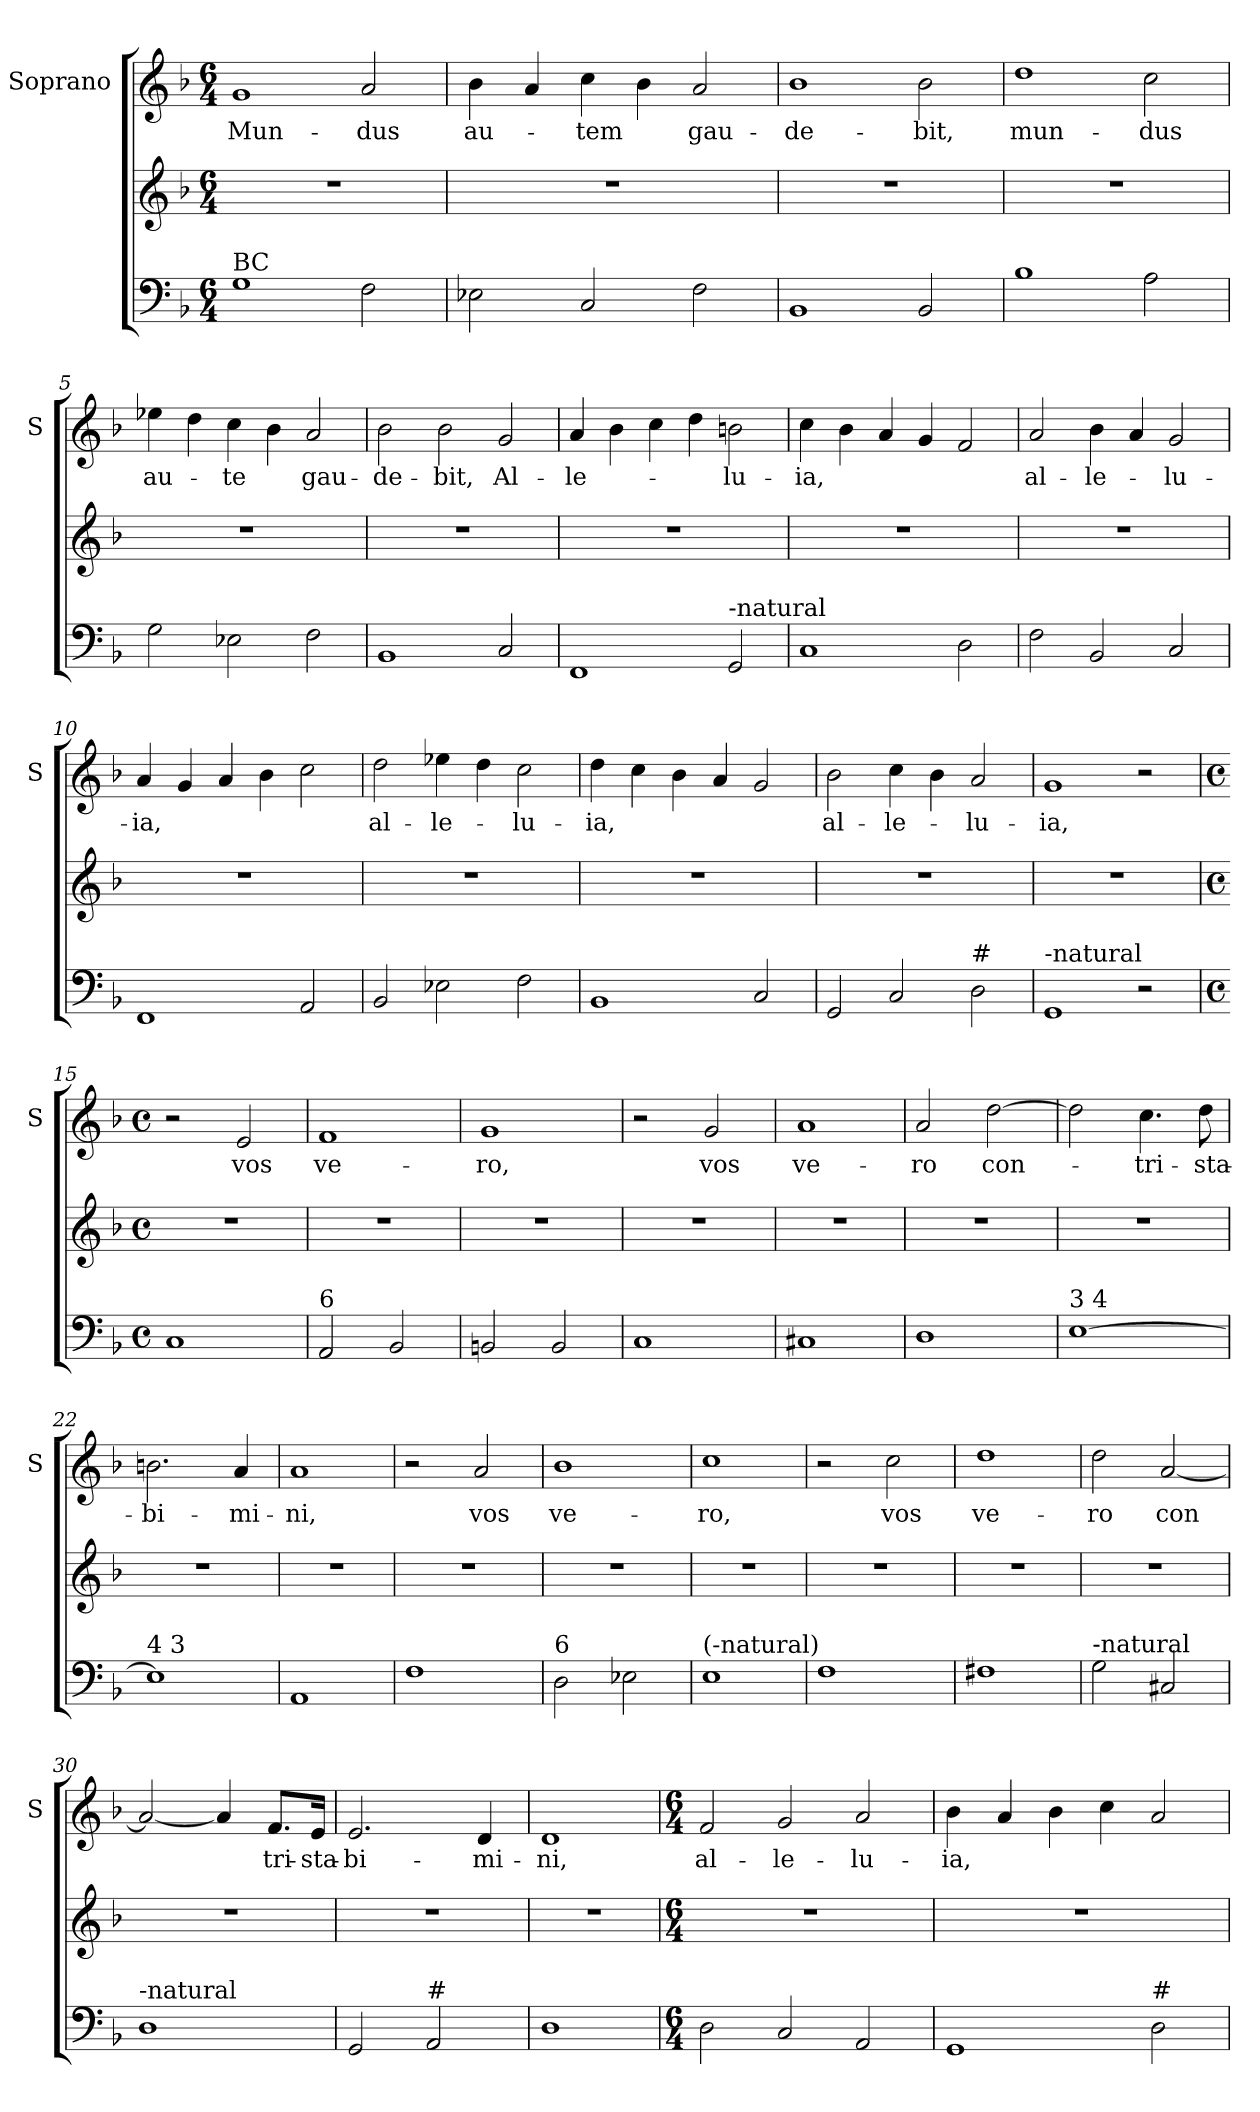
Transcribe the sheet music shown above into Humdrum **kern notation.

**kern	**kern	**kern	**text
*part2	*part2	*part1	*part1
*staff3	*staff2	*staff1	*staff1
*	*	*I"Soprano	*
*	*	*I'S	*
*clefF4	*clefG2	*clefG2	*
*k[b-]	*k[b-]	*k[b-]	*
*F:	*F:	*F:	*
*M6/4	*M6/4	*M6/4	*
=1	=1	=1	=1
!LO:TX:a:t=BC	!	!	!
!	!	!	!LO:LY:b
1G	1.r	1g	Mun-
!	!	!	!LO:LY:b
2F\	.	2a/	-dus
=2	=2	=2	=2
!	!	!	!LO:LY:b
2E-X\	1.r	4b-\	au-
.	.	4a/	.
!	!	!	!LO:LY:b
2C/	.	4cc\	-tem
.	.	4b-\	.
!	!	!	!LO:LY:b
2F\	.	2a/	gau-
=3	=3	=3	=3
!	!	!	!LO:LY:b
1BB-	1.r	1b-	-de-
!	!	!	!LO:LY:b
2BB-/	.	2b-\	-bit,
=4	=4	=4	=4
!	!	!	!LO:LY:b
1B-	1.r	1dd	mun-
!	!	!	!LO:LY:b
2A\	.	2cc\	-dus
=5	=5	=5	=5
!	!	!	!LO:LY:b
2G\	1.r	4ee-X\	au-
.	.	4dd\	.
!	!	!	!LO:LY:b
2E-X\	.	4cc\	-te
.	.	4b-\	.
!	!	!	!LO:LY:b
2F\	.	2a/	gau-
!!LO:LB:g=z
=6	=6	=6	=6
!	!	!	!LO:LY:b
1BB-	1.r	2b-\	-de-
!	!	!	!LO:LY:b
.	.	2b-\	-bit,
!	!	!	!LO:LY:b
2C/	.	2g/	Al-
=7	=7	=7	=7
!	!	!	!LO:LY:b
1FF	1.r	4a/	-le-
.	.	4b-\	.
.	.	4cc\	.
.	.	4dd\	.
!LO:TX:a:t=-natural	!	!	!
!	!	!	!LO:LY:b
2GG/	.	2bn\	-lu-
=8	=8	=8	=8
!	!	!	!LO:LY:b
1C	1.r	4cc\	-ia,
.	.	4b-\	.
.	.	4a/	.
.	.	4g/	.
2D\	.	2f/	.
=9	=9	=9	=9
!	!	!	!LO:LY:b
2F\	1.r	2a/	al-
!	!	!	!LO:LY:b
2BB-/	.	4b-\	-le-
.	.	4a/	.
!	!	!	!LO:LY:b
2C/	.	2g/	-lu-
=10	=10	=10	=10
!	!	!	!LO:LY:b
1FF	1.r	4a/	-ia,
.	.	4g/	.
.	.	4a/	.
.	.	4b-\	.
2AA/	.	2cc\	.
!!LO:LB:g=z
=11	=11	=11	=11
!	!	!	!LO:LY:b
2BB-/	1.r	2dd\	al-
!	!	!	!LO:LY:b
2E-X\	.	4ee-X\	-le-
.	.	4dd\	.
!	!	!	!LO:LY:b
2F\	.	2cc\	-lu-
=12	=12	=12	=12
!	!	!	!LO:LY:b
1BB-	1.r	4dd\	-ia,
.	.	4cc\	.
.	.	4b-\	.
.	.	4a/	.
2C/	.	2g/	.
=13	=13	=13	=13
!	!	!	!LO:LY:b
2GG/	1.r	2b-\	al-
!	!	!	!LO:LY:b
2C/	.	4cc\	-le-
.	.	4b-\	.
!LO:TX:a:t=#	!	!	!
!	!	!	!LO:LY:b
2D\	.	2a/	-lu-
=14	=14	=14	=14
!LO:TX:a:t=-natural	!	!	!
!	!	!	!LO:LY:b
1GG	1.r	1g	-ia,
2r	.	2r	.
=15	=15	=15	=15
*M4/4	*M4/4	*M4/4	*
*met(c)	*met(c)	*met(c)	*
1C	1r	2r	.
!	!	!	!LO:LY:b
.	.	2e/	vos
!!LO:PB:g=z
=16	=16	=16	=16
!LO:TX:a:t=6	!	!	!
!	!	!	!LO:LY:b
2AA/	1r	1f	ve-
2BB-/	.	.	.
=17	=17	=17	=17
!	!	!	!LO:LY:b
2BBn/	1r	1g	-ro,
2BB/	.	.	.
=18	=18	=18	=18
1C	1r	2r	.
!	!	!	!LO:LY:b
.	.	2g/	vos
=19	=19	=19	=19
!	!	!	!LO:LY:b
1C#X	1r	1a	ve-
=20	=20	=20	=20
!	!	!	!LO:LY:b
1D	1r	2a/	-ro
!	!	!	!LO:LY:b
.	.	[2dd\	con-
=21	=21	=21	=21
!LO:TX:a:t=3 4	!	!	!
[1E	1r	2dd\]	.
!	!	!	!LO:LY:b
.	.	4.cc\	-tri-
!	!	!	!LO:LY:b
.	.	8dd\	-sta-
!!LO:LB:g=z
=22	=22	=22	=22
!LO:TX:a:t=4 3	!	!	!
!	!	!	!LO:LY:b
1E]	1r	2.bn\	-bi-
!	!	!	!LO:LY:b
.	.	4a/	-mi-
=23	=23	=23	=23
!	!	!	!LO:LY:b
1AA	1r	1a	-ni,
=24	=24	=24	=24
1F	1r	2r	.
!	!	!	!LO:LY:b
.	.	2a/	vos
=25	=25	=25	=25
!LO:TX:a:t=6	!	!	!
!	!	!	!LO:LY:b
2D\	1r	1b-	ve-
2E-X\	.	.	.
=26	=26	=26	=26
!LO:TX:a:t=(-natural)	!	!	!
!	!	!	!LO:LY:b
1E	1r	1cc	-ro,
=27	=27	=27	=27
1F	1r	2r	.
!	!	!	!LO:LY:b
.	.	2cc\	vos
!!LO:LB:g=z
=28	=28	=28	=28
!	!	!	!LO:LY:b
1F#X	1r	1dd	ve-
=29	=29	=29	=29
!LO:TX:a:t=-natural	!	!	!
!	!	!	!LO:LY:b
2G\	1r	2dd\	-ro
!	!	!	!LO:LY:b
2C#X/	.	[2a/	con
=30	=30	=30	=30
!LO:TX:a:t=-natural	!	!	!
1D	1r	2a/_	.
.	.	4a/]	.
!	!	!	!LO:LY:b
.	.	8.f/L	tri-
!	!	!	!LO:LY:b
.	.	16e/Jk	-sta-
=31	=31	=31	=31
!	!	!	!LO:LY:b
2GG/	1r	2.e/	-bi-
!LO:TX:a:t=#	!	!	!
2AA/	.	.	.
!	!	!	!LO:LY:b
.	.	4d/	-mi-
=32	=32	=32	=32
!	!	!	!LO:LY:b
1D	1r	1d	-ni,
=33	=33	=33	=33
*M6/4	*M6/4	*M6/4	*
!	!	!	!LO:LY:b
2D\	1.r	2f/	al-
!	!	!	!LO:LY:b
2C/	.	2g/	-le-
!	!	!	!LO:LY:b
2AA/	.	2a/	-lu-
!!LO:LB:g=z
=34	=34	=34	=34
!	!	!	!LO:LY:b
1GG	1.r	4b-\	-ia,
.	.	4a/	.
.	.	4b-\	.
.	.	4cc\	.
!LO:TX:a:t=#	!	!	!
2D\	.	2a/	.
=	=	=	=
*-	*-	*-	*-
